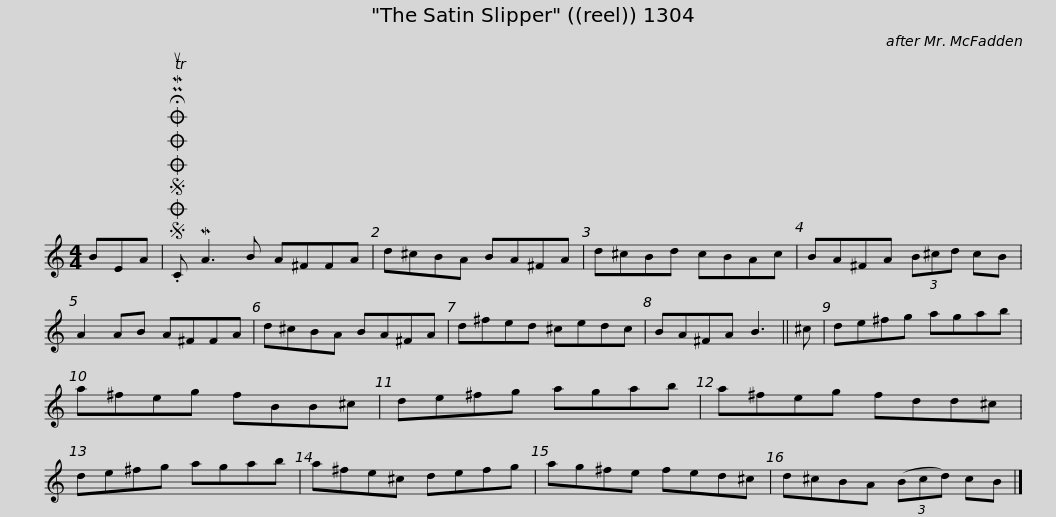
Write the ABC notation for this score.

X:1
L:1/8
M:4/4
I:linebreak $
K:C
V:1 treble
V:1
 BEA |SOSOOO .!fermata!PMTuC MA3 B A^FFA | d^cBA BA^FA | d^cBd cBAc | BA^FA (3B^cd cB | %5
 A2 AB A^FFA |$ d^cBA BA^FA | d^fed ^cedc | BA^FA B3 || ^c | %10
 de^fg agab | a^feg fBB^c |$ de^fg agab | a^feg fdd^c | de^fg agab | %15
 a^fe^c defg | ag^fe fed^c |$ d^cBA (3(Bcd) cB |] %18
